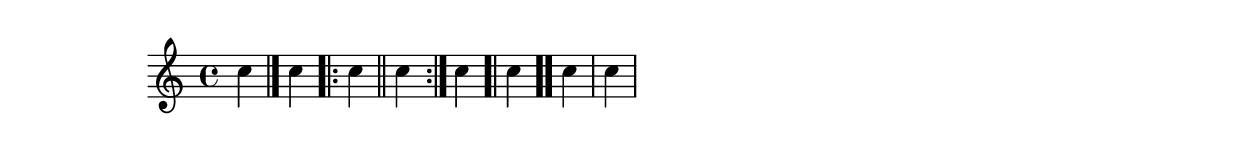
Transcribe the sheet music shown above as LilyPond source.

\version "1.3.146"


\score
{
\notes \relative c'' {
c4
\bar "|." c
\bar "|:"c
\bar "||"c
\bar ":|"  c
\bar ".|" c
\bar ".|." c
\bar "|"  c
} 
}
